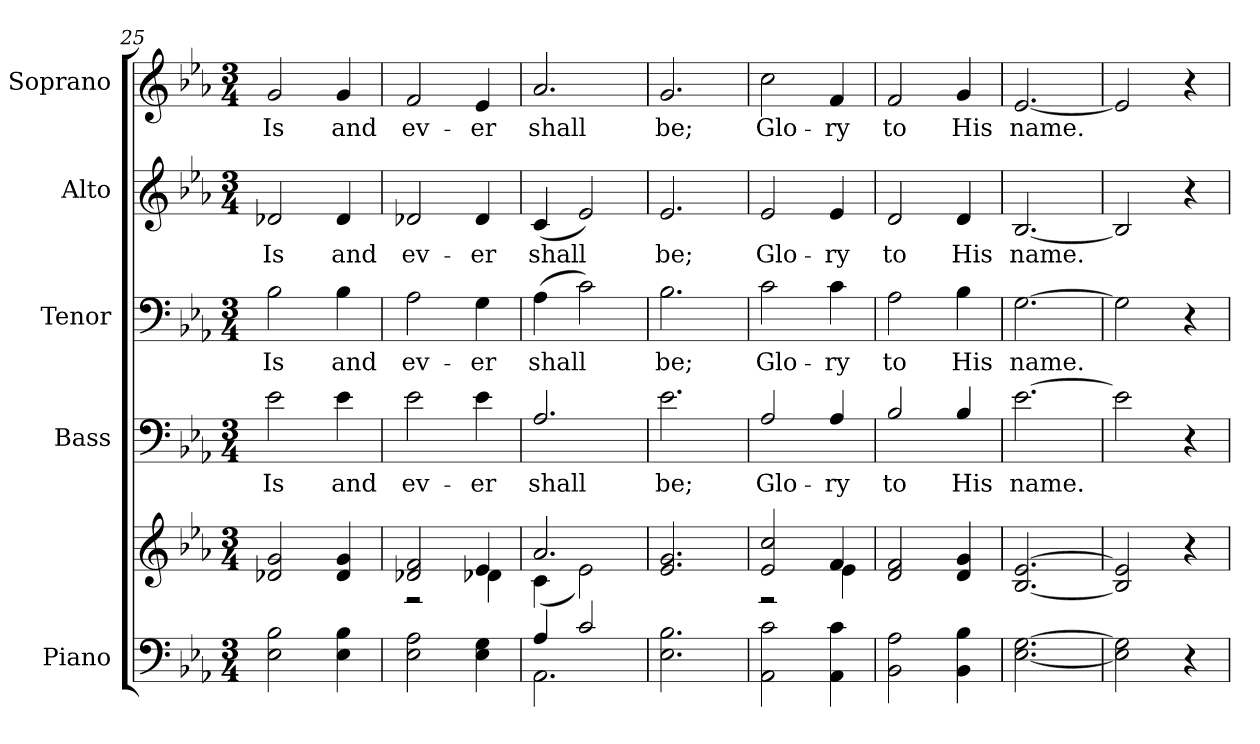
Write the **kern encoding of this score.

**kern	**kern	**kern	**text	**kern	**text	**kern	**text	**kern	**text
*part5	*part5	*part4	*part4	*part3	*part3	*part2	*part2	*part1	*part1
*staff6	*staff5	*staff4	*staff4	*staff3	*staff3	*staff2	*staff2	*staff1	*staff1
*I"Piano	*	*I"Bass	*	*I"Tenor	*	*I"Alto	*	*I"Soprano	*
*I'Pno.	*	*I'B.	*	*I'T.	*	*I'A.	*	*I'S.	*
!!LO:PB:g=z
*clefF4	*clefG2	*clefF4	*	*clefF4	*	*clefG2	*	*clefG2	*
*	*	*ITrd7c12	*	*	*	*	*	*	*
*k[b-e-a-]	*k[b-e-a-]	*k[b-e-a-]	*	*k[b-e-a-]	*	*k[b-e-a-]	*	*k[b-e-a-]	*
*E-:	*E-:	*E-:	*	*E-:	*	*E-:	*	*E-:	*
*M3/4	*M3/4	*M3/4	*	*M3/4	*	*M3/4	*	*M3/4	*
=25	=25	=25	=25	=25	=25	=25	=25	=25	=25
!	!	!	!LO:LY:b:color=#000000	!	!	!	!	!	!
!	!	!	!	!	!LO:LY:b:color=#000000	!	!	!	!
!	!	!	!	!	!	!	!LO:LY:b:color=#000000	!	!
!	!	!	!	!	!	!	!	!	!LO:LY:b:color=#000000
2E-i\ 2B-i	2d-Xi/ 2gi	2E-i\	Is	2B-i\	Is	2d-Xi/	Is	2gi/	Is
!	!	!	!LO:LY:b:color=#000000	!	!	!	!	!	!
!	!	!	!	!	!LO:LY:b:color=#000000	!	!	!	!
!	!	!	!	!	!	!	!LO:LY:b:color=#000000	!	!
!	!	!	!	!	!	!	!	!	!LO:LY:b:color=#000000
4E-i\ 4B-i	4d-i/ 4gi	4E-i\	and	4B-i\	and	4d-i/	and	4gi/	and
=26	=26	=26	=26	=26	=26	=26	=26	=26	=26
*	*^	*	*	*	*	*	*	*	*
!	!	!	!	!LO:LY:b:color=#000000	!	!	!	!	!	!
!	!	!	!	!	!	!LO:LY:b:color=#000000	!	!	!	!
!	!	!	!	!	!	!	!	!LO:LY:b:color=#000000	!	!
!	!	!	!	!	!	!	!	!	!	!LO:LY:b:color=#000000
2E-i\ 2A-i	2d-Xi/ 2fi	2r	2E-i\	ev-	2A-i\	ev-	2d-Xi/	ev-	2fi/	ev-
!	!	!	!	!LO:LY:b:color=#000000	!	!	!	!	!	!
!	!	!	!	!	!	!LO:LY:b:color=#000000	!	!	!	!
!	!	!	!	!	!	!	!	!LO:LY:b:color=#000000	!	!
!	!	!	!	!	!	!	!	!	!	!LO:LY:b:color=#000000
4E-i\ 4Gi	4e-i/	4d-Xi\	4E-i\	-er	4Gi\	-er	4d-i/	-er	4e-i/	-er
=27	=27	=27	=27	=27	=27	=27	=27	=27	=27	=27
*^	*	*	*	*	*	*	*	*	*	*
!	!	!	!	!	!LO:LY:b:color=#000000	!	!	!	!	!	!
!	!	!	!	!	!	!	!LO:LY:b:color=#000000	!	!	!	!
!	!	!	!	!	!	!	!	!	!LO:LY:b:color=#000000	!	!
!	!	!	!	!	!	!	!	!	!	!	!LO:LY:b:color=#000000
4A-i/	2.AA-i\	2.a-i/	(4ci\	2.AA-i/	shall	(4A-i\	shall	(4ci/	shall	2.a-i/	shall
2ci/	.	.	2e-i\)	.	.	2ci\)	.	2e-i/)	.	.	.
*v	*v	*	*	*	*	*	*	*	*	*	*
*	*v	*v	*	*	*	*	*	*	*	*
=28	=28	=28	=28	=28	=28	=28	=28	=28	=28
*	*^	*	*	*	*	*	*	*	*
!	!	!	!	!LO:LY:b:color=#000000	!	!	!	!	!	!
*	*v	*v	*	*	*	*	*	*	*	*
*	*^	*	*	*	*	*	*	*	*
!	!	!	!	!	!	!LO:LY:b:color=#000000	!	!	!	!
*	*v	*v	*	*	*	*	*	*	*	*
*	*^	*	*	*	*	*	*	*	*
!	!	!	!	!	!	!	!	!LO:LY:b:color=#000000	!	!
*	*v	*v	*	*	*	*	*	*	*	*
*	*^	*	*	*	*	*	*	*	*
!	!	!	!	!	!	!	!	!	!	!LO:LY:b:color=#000000
*	*v	*v	*	*	*	*	*	*	*	*
2.E-i\ 2.B-i	2.e-i/ 2.gi	2.E-i\	be;	2.B-i\	be;	2.e-i/	be;	2.gi/	be;
!!LO:PB:g=z
=29	=29	=29	=29	=29	=29	=29	=29	=29	=29
*	*^	*	*	*	*	*	*	*	*
!	!	!	!	!LO:LY:b:color=#000000	!	!	!	!	!	!
!	!	!	!	!	!	!LO:LY:b:color=#000000	!	!	!	!
!	!	!	!	!	!	!	!	!LO:LY:b:color=#000000	!	!
!	!	!	!	!	!	!	!	!	!	!LO:LY:b:color=#000000
2AA-i\ 2ci	2e-i/ 2cci	2r	2AA-i/	Glo-	2ci\	Glo-	2e-i/	Glo-	2cci\	Glo-
!	!	!	!	!LO:LY:b:color=#000000	!	!	!	!	!	!
!	!	!	!	!	!	!LO:LY:b:color=#000000	!	!	!	!
!	!	!	!	!	!	!	!	!LO:LY:b:color=#000000	!	!
!	!	!	!	!	!	!	!	!	!	!LO:LY:b:color=#000000
4AA-i\ 4ci	4fi/	4e-i\	4AA-i/	-ry	4ci\	-ry	4e-i/	-ry	4fi/	-ry
*	*v	*v	*	*	*	*	*	*	*	*
=30	=30	=30	=30	=30	=30	=30	=30	=30	=30
*	*^	*	*	*	*	*	*	*	*
!	!	!	!	!LO:LY:b:color=#000000	!	!	!	!	!	!
*	*v	*v	*	*	*	*	*	*	*	*
*	*^	*	*	*	*	*	*	*	*
!	!	!	!	!	!	!LO:LY:b:color=#000000	!	!	!	!
*	*v	*v	*	*	*	*	*	*	*	*
*	*^	*	*	*	*	*	*	*	*
!	!	!	!	!	!	!	!	!LO:LY:b:color=#000000	!	!
*	*v	*v	*	*	*	*	*	*	*	*
*	*^	*	*	*	*	*	*	*	*
!	!	!	!	!	!	!	!	!	!	!LO:LY:b:color=#000000
*	*v	*v	*	*	*	*	*	*	*	*
2BB-i\ 2A-i	2di/ 2fi	2BB-i/	to	2A-i\	to	2di/	to	2fi/	to
!	!	!	!LO:LY:b:color=#000000	!	!	!	!	!	!
!	!	!	!	!	!LO:LY:b:color=#000000	!	!	!	!
!	!	!	!	!	!	!	!LO:LY:b:color=#000000	!	!
!	!	!	!	!	!	!	!	!	!LO:LY:b:color=#000000
4BB-i\ 4B-i	4di/ 4gi	4BB-i/	His	4B-i\	His	4di/	His	4gi/	His
=31	=31	=31	=31	=31	=31	=31	=31	=31	=31
!	!	!	!LO:LY:b:color=#000000	!	!	!	!	!	!
!	!	!	!	!	!LO:LY:b:color=#000000	!	!	!	!
!	!	!	!	!	!	!	!LO:LY:b:color=#000000	!	!
!	!	!	!	!	!	!	!	!	!LO:LY:b:color=#000000
[<2.E-i\ [>2.Gi	[<2.B-i/ [>2.e-i	[>2.E-i\	name.	[>2.Gi\	name.	[<2.B-i/	name.	[<2.e-i/	name.
=32	=32	=32	=32	=32	=32	=32	=32	=32	=32
2E-i\] 2Gi]	2B-i/] 2e-i]	2E-i\]	.	2Gi\]	.	2B-i/]	.	2e-i/]	.
4r	4r	4r	.	4r	.	4r	.	4r	.
=	=	=	=	=	=	=	=	=	=
*-	*-	*-	*-	*-	*-	*-	*-	*-	*-
